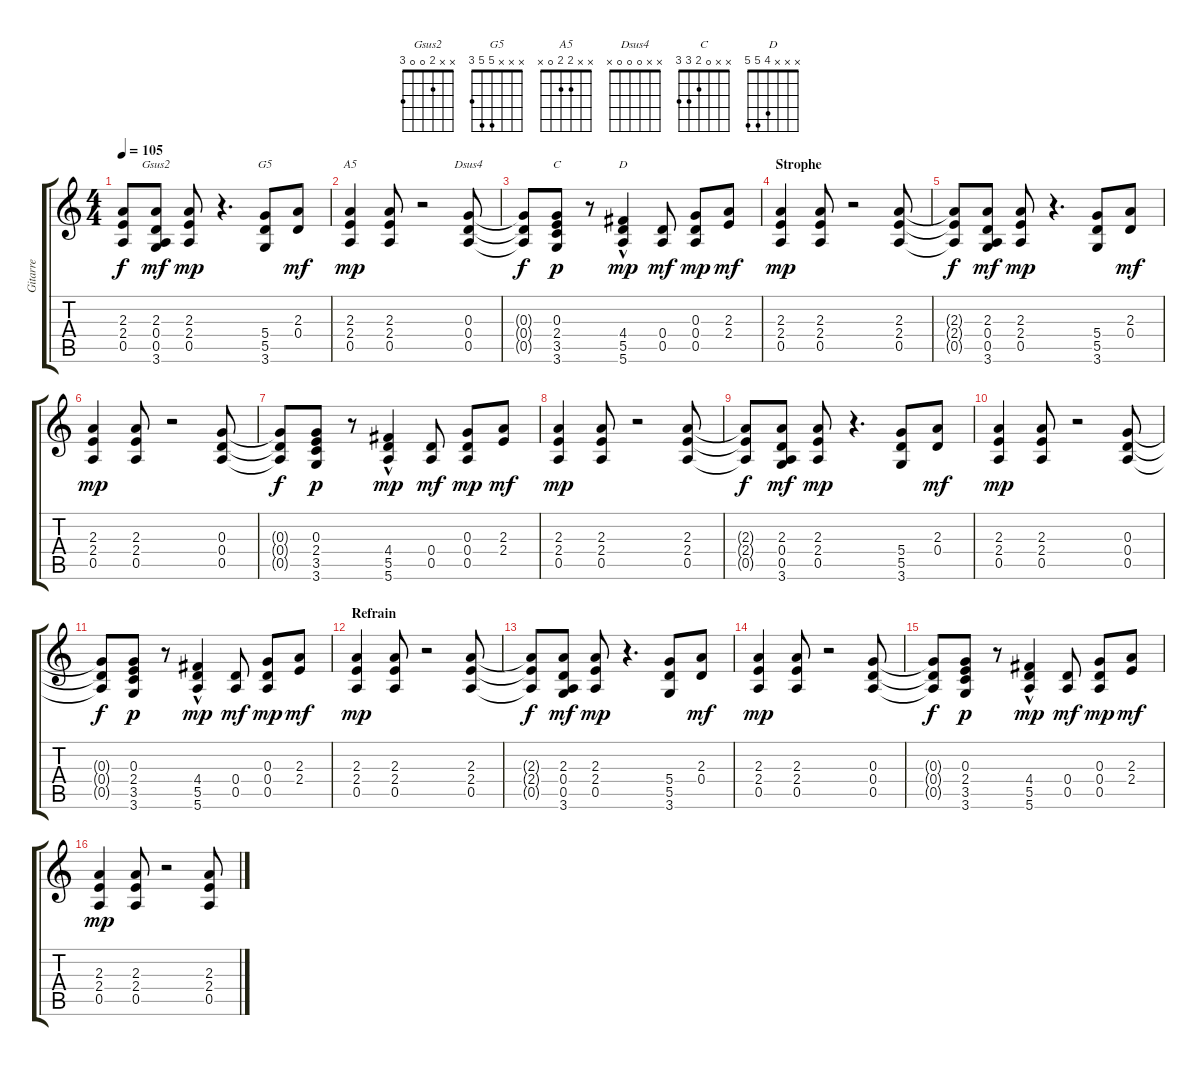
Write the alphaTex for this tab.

\track ("Gitarre" "Gitarre") {instrument overdrivenguitar}
\staff {score tabs}
\tuning (E4 B3 G3 D3 A2 E2) {hide}
\chord ("Gsus2" x x 2 0 0 3)
\chord ("G5" x x x 5 5 3)
\chord ("A5" x x 2 2 0 x)
\chord ("Dsus4" x x 0 0 0 x)
\chord ("C" x x 0 2 3 3)
\chord ("D" x x x 4 5 5)
\ts (4 4)
\tempo 105
\clef g2
\ks c
(2.3{t} 2.4{t} 0.5{t}).8{dy f} (2.3 0.4 0.5 3.6).8{ch "Gsus2" dy mf} (2.3 2.4 0.5).8{dy mp} r.4{d} (5.4 5.5 3.6).8{ch "G5"} (2.3 0.4).8{dy mf} |
(2.3 2.4 0.5).4{ch "A5" dy mp} (2.3 2.4 0.5).8 r.2 (0.3 0.4 0.5).8{ch "Dsus4"} |
(0.3{t} 0.4{t} 0.5{t}).8{dy f} (0.3 2.4 3.5 3.6).8{ch "C" dy p} r.8 (4.4{hac} 5.5 5.6).4{ch "D" dy mp} (0.4 0.5).8{dy mf} (0.3 0.4 0.5).8{dy mp} (2.3 2.4).8{dy mf} |
\section ("" "Strophe")
(2.3 2.4 0.5).4{dy mp} (2.3 2.4 0.5).8 r.2 (2.3 2.4 0.5).8 |
(2.3{t} 2.4{t} 0.5{t}).8{dy f} (2.3 0.4 0.5 3.6).8{dy mf} (2.3 2.4 0.5).8{dy mp} r.4{d} (5.4 5.5 3.6).8 (2.3 0.4).8{dy mf} |
(2.3 2.4 0.5).4{dy mp} (2.3 2.4 0.5).8 r.2 (0.3 0.4 0.5).8 |
(0.3{t} 0.4{t} 0.5{t}).8{dy f} (0.3 2.4 3.5 3.6).8{dy p} r.8 (4.4{hac} 5.5 5.6).4{dy mp} (0.4 0.5).8{dy mf} (0.3 0.4 0.5).8{dy mp} (2.3 2.4).8{dy mf} |
(2.3 2.4 0.5).4{dy mp} (2.3 2.4 0.5).8 r.2 (2.3 2.4 0.5).8 |
(2.3{t} 2.4{t} 0.5{t}).8{dy f} (2.3 0.4 0.5 3.6).8{dy mf} (2.3 2.4 0.5).8{dy mp} r.4{d} (5.4 5.5 3.6).8 (2.3 0.4).8{dy mf} |
(2.3 2.4 0.5).4{dy mp} (2.3 2.4 0.5).8 r.2 (0.3 0.4 0.5).8 |
(0.3{t} 0.4{t} 0.5{t}).8{dy f} (0.3 2.4 3.5 3.6).8{dy p} r.8 (4.4{hac} 5.5 5.6).4{dy mp} (0.4 0.5).8{dy mf} (0.3 0.4 0.5).8{dy mp} (2.3 2.4).8{dy mf} |
\section ("" "Refrain")
(2.3 2.4 0.5).4{dy mp} (2.3 2.4 0.5).8 r.2 (2.3 2.4 0.5).8 |
(2.3{t} 2.4{t} 0.5{t}).8{dy f} (2.3 0.4 0.5 3.6).8{dy mf} (2.3 2.4 0.5).8{dy mp} r.4{d} (5.4 5.5 3.6).8 (2.3 0.4).8{dy mf} |
(2.3 2.4 0.5).4{dy mp} (2.3 2.4 0.5).8 r.2 (0.3 0.4 0.5).8 |
(0.3{t} 0.4{t} 0.5{t}).8{dy f} (0.3 2.4 3.5 3.6).8{dy p} r.8 (4.4{hac} 5.5 5.6).4{dy mp} (0.4 0.5).8{dy mf} (0.3 0.4 0.5).8{dy mp} (2.3 2.4).8{dy mf} |
(2.3 2.4 0.5).4{dy mp} (2.3 2.4 0.5).8 r.2 (2.3 2.4 0.5).8
